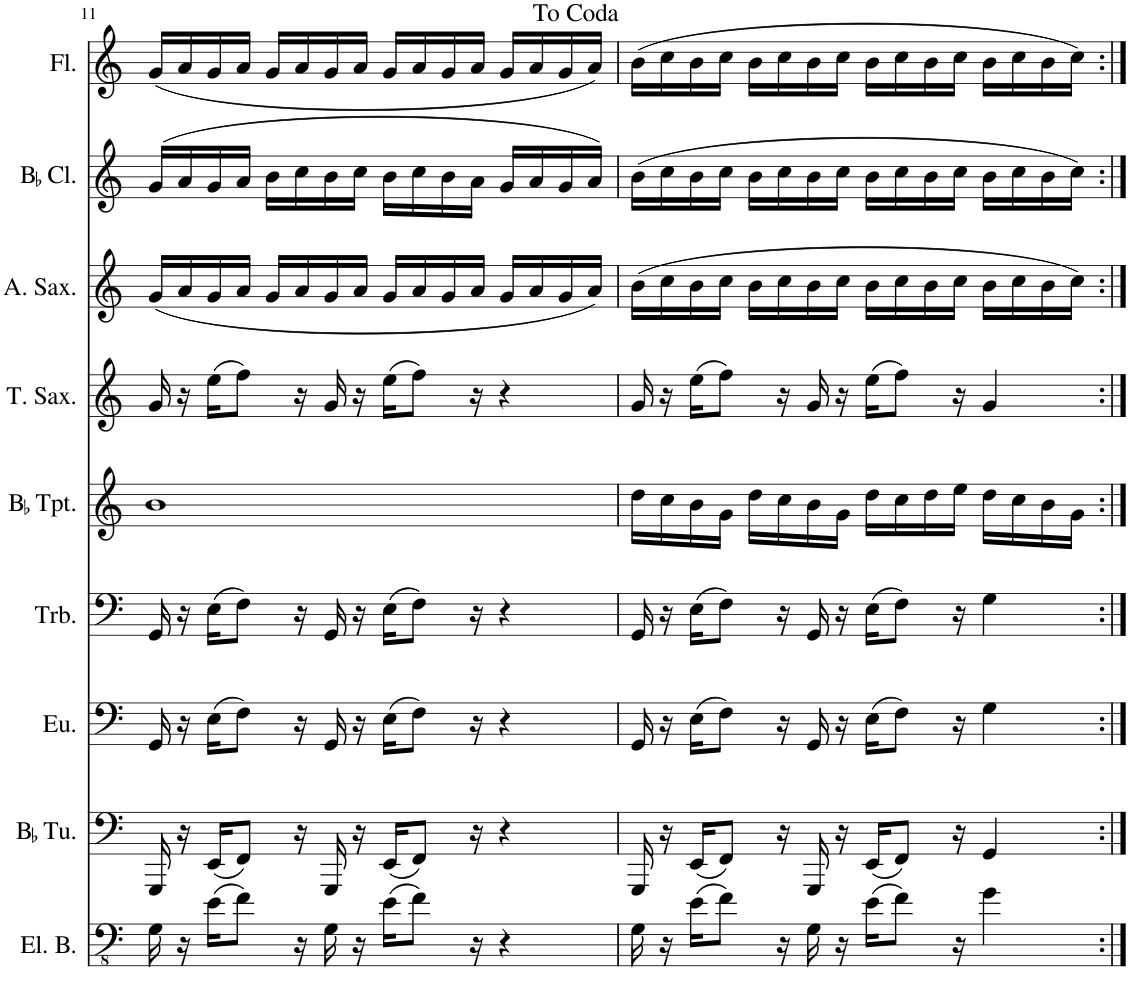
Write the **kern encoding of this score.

**kern	**kern	**kern	**kern	**kern	**kern	**kern	**kern	**kern
*part9	*part8	*part7	*part6	*part5	*part4	*part3	*part2	*part1
*staff9	*staff8	*staff7	*staff6	*staff5	*staff4	*staff3	*staff2	*staff1
*I"Electric Bass	*I"BaccidentalFlat Tuba	*I"Euphonium	*I"Trombone	*I"BaccidentalFlat Trumpet	*I"Tenor Saxophone	*I"Alto Saxophone	*I"BaccidentalFlat Clarinet	*I"Flute
*I'El. B.	*I'BaccidentalFlat Tu.	*I'Eu.	*I'Trb.	*I'BaccidentalFlat Tpt.	*I'T. Sax.	*I'A. Sax.	*I'BaccidentalFlat Cl.	*I'Fl.
!!LO:PB:g=z
*clefFv4	*clefF4	*clefF4	*clefF4	*clefG2	*clefG2	*clefG2	*clefG2	*clefG2
*	*	*	*	*ITrd1c2	*ITrd8c14	*ITrd5c9	*ITrd1c2	*
*k[]	*k[]	*k[]	*k[]	*k[]	*k[]	*k[]	*k[]	*k[]
*M4/4	*M4/4	*M4/4	*M4/4	*M4/4	*M4/4	*M4/4	*M4/4	*M4/4
=11	=11	=11	=11	=11	=11	=11	=11	=11
16GG\	16GGG/	16GG/	16GG/	1b	16g/	(16g/LL	(16g/LL	(16g/LL
16r	16r	16r	16r	.	16r	16a/	16a/	16a/
(16E\KL	(16EE/KL	(16E\KL	(16E\KL	.	(16ee\KL	16g/	16g/	16g/
8F\J)	8FF/J)	8F\J)	8F\J)	.	8ff\J)	16a/JJ	16a/JJ	16a/JJ
.	.	.	.	.	.	16g/LL	16b\LL	16g/LL
16r	16r	16r	16r	.	16r	16a/	16cc\	16a/
16GG\	16GGG/	16GG/	16GG/	.	16g/	16g/	16b\	16g/
16r	16r	16r	16r	.	16r	16a/JJ	16cc\JJ	16a/JJ
(16E\KL	(16EE/KL	(16E\KL	(16E\KL	.	(16ee\KL	16g/LL	16b\LL	16g/LL
8F\J)	8FF/J)	8F\J)	8F\J)	.	8ff\J)	16a/	16cc\	16a/
.	.	.	.	.	.	16g/	16b\	16g/
16r	16r	16r	16r	.	16r	16a/JJ	16a\JJ	16a/JJ
4r	4r	4r	4r	.	4r	16g/LL	16g/LL	16g/LL
.	.	.	.	.	.	16a/	16a/	16a/
.	.	.	.	.	.	16g/	16g/	16g/
.	.	.	.	.	.	16a/JJ)	16a/JJ)	16a/JJ)
=12	=12	=12	=12	=12	=12	=12	=12	=12
16GG\	16GGG/	16GG/	16GG/	16dd\LL	16g/	(16b\LL	(16b\LL	(16b\LL
16r	16r	16r	16r	16cc\	16r	16cc\	16cc\	16cc\
(16E\KL	(16EE/KL	(16E\KL	(16E\KL	16b\	(16ee\KL	16b\	16b\	16b\
8F\J)	8FF/J)	8F\J)	8F\J)	16g\JJ	8ff\J)	16cc\JJ	16cc\JJ	16cc\JJ
.	.	.	.	16dd\LL	.	16b\LL	16b\LL	16b\LL
16r	16r	16r	16r	16cc\	16r	16cc\	16cc\	16cc\
16GG\	16GGG/	16GG/	16GG/	16b\	16g/	16b\	16b\	16b\
16r	16r	16r	16r	16g\JJ	16r	16cc\JJ	16cc\JJ	16cc\JJ
(16E\KL	(16EE/KL	(16E\KL	(16E\KL	16dd\LL	(16ee\KL	16b\LL	16b\LL	16b\LL
8F\J)	8FF/J)	8F\J)	8F\J)	16cc\	8ff\J)	16cc\	16cc\	16cc\
.	.	.	.	16dd\	.	16b\	16b\	16b\
16r	16r	16r	16r	16ee\JJ	16r	16cc\JJ	16cc\JJ	16cc\JJ
4G\	4GG/	4G\	4G\	16dd\LL	4g/	16b\LL	16b\LL	16b\LL
.	.	.	.	16cc\	.	16cc\	16cc\	16cc\
.	.	.	.	16b\	.	16b\	16b\	16b\
.	.	.	.	16g\JJ	.	16cc\JJ)	16cc\JJ)	16cc\JJ)
=:|!	=:|!	=:|!	=:|!	=:|!	=:|!	=:|!	=:|!	=:|!
*-	*-	*-	*-	*-	*-	*-	*-	*-
